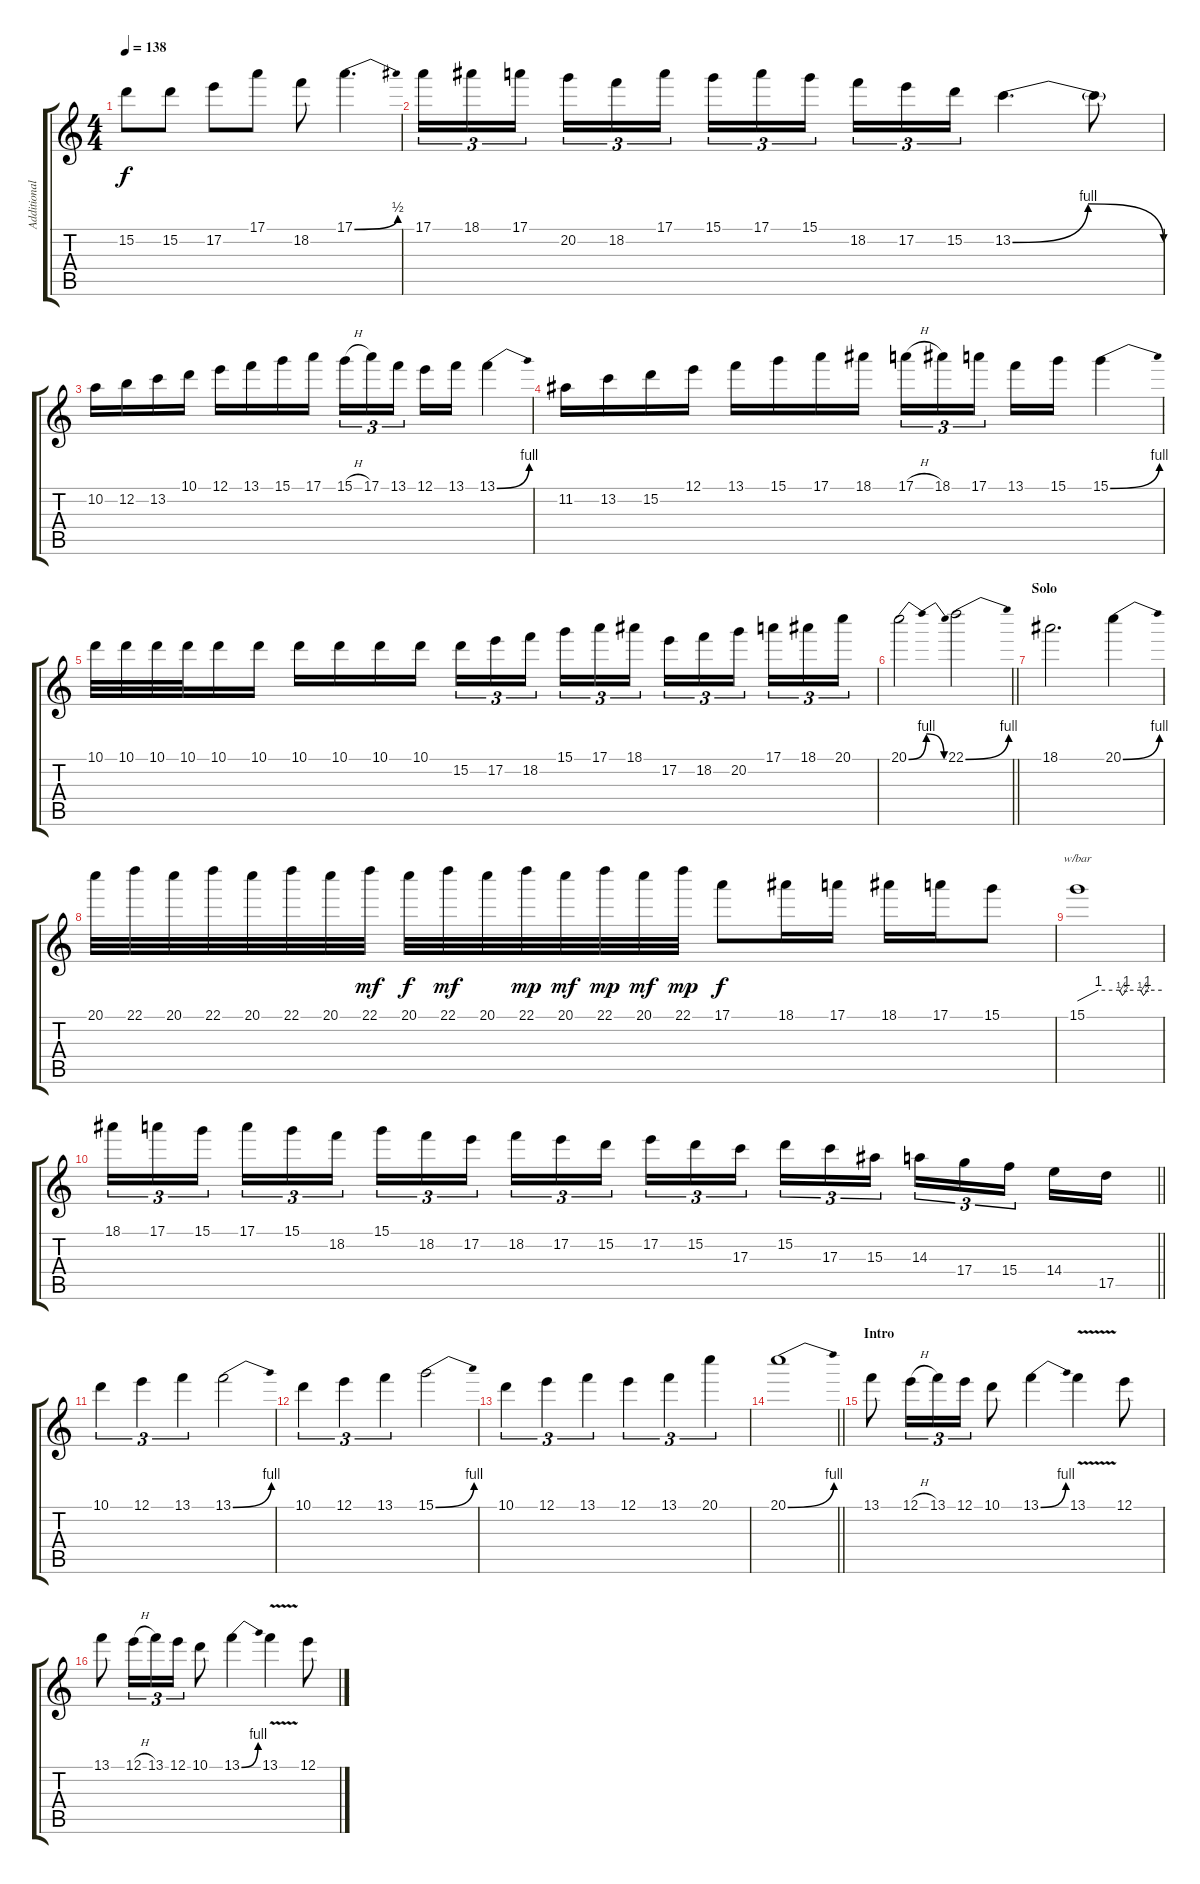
\track ("Additional Guitar" "Additional") {instrument distortionguitar}
\staff {score tabs}
\tuning (E4 B3 G3 D3 A2 E2) {hide}
\ts (4 4)
\tempo 138
\clef g2
\ks c
15.2.8{dy f} 15.2.8 17.2.8 17.1.8 18.2.8 17.1{be (bend 0 0 60 2)}.4{d} |
17.1.16{tu (3 2)} 18.1.16{tu (3 2)} 17.1.16{tu (3 2) beam splitsecondary} 20.2.16{tu (3 2)} 18.2.16{tu (3 2)} 17.1.16{tu (3 2)} 15.1.16{tu (3 2)} 17.1.16{tu (3 2)} 15.1.16{tu (3 2) beam splitsecondary} 18.2.16{tu (3 2)} 17.2.16{tu (3 2)} 15.2.16{tu (3 2)} 13.2{be (bendrelease 0 0 10 4 45 4 60 0)}.4{d} 13.2{t}.8 |
10.2.16 12.2.16 13.2.16 10.1.16 12.1.16 13.1.16 15.1.16 17.1.16 15.1{h}.16{tu (3 2)} 17.1.16{tu (3 2)} 13.1.16{tu (3 2) beam splitsecondary} 12.1.16 13.1.16 13.1{be (bend 0 0 60 4)}.4 |
11.2.16 13.2.16 15.2.16 12.1.16 13.1.16 15.1.16 17.1.16 18.1.16 17.1{h}.16{tu (3 2)} 18.1.16{tu (3 2)} 17.1.16{tu (3 2) beam splitsecondary} 13.1.16 15.1.16 15.1{be (bend 0 0 60 4)}.4 |
10.1.32 10.1.32 10.1.32 10.1.32 10.1.16 10.1.16 10.1.16 10.1.16 10.1.16 10.1.16 15.2.16{tu (3 2)} 17.2.16{tu (3 2)} 18.2.16{tu (3 2) beam splitsecondary} 15.1.16{tu (3 2)} 17.1.16{tu (3 2)} 18.1.16{tu (3 2)} 17.2.16{tu (3 2)} 18.2.16{tu (3 2)} 20.2.16{tu (3 2) beam splitsecondary} 17.1.16{tu (3 2)} 18.1.16{tu (3 2)} 20.1.16{tu (3 2)} |
\barLineRight lightlight
20.1{be (bendrelease 0 0 10 4 40 4 60 0)}.2 22.1{be (bend 0 0 60 4)}.2 |
\section ("" "Solo")
18.1.2{d} 20.1{be (bend 0 0 60 4)}.4 |
20.1.32 22.1.32 20.1.32 22.1.32 20.1.32 22.1.32 20.1.32 22.1.32{dy mf} 20.1.32{dy f} 22.1.32{dy mf} 20.1.32 22.1.32{dy mp} 20.1.32{dy mf} 22.1.32{dy mp} 20.1.32{dy mf} 22.1.32{dy mp} 17.1.8{dy f} 18.1.16 17.1.16 18.1.16 17.1.16 15.1.8 |
15.1.1{tbe (custom default 0 0 15 4 30 4 32 2 35 4 45 4 47 2 50 4 60 4)} |
\barLineRight lightlight
18.1.16{tu (3 2)} 17.1.16{tu (3 2)} 15.1.16{tu (3 2) beam splitsecondary} 17.1.16{tu (3 2)} 15.1.16{tu (3 2)} 18.2.16{tu (3 2)} 15.1.16{tu (3 2)} 18.2.16{tu (3 2)} 17.2.16{tu (3 2) beam splitsecondary} 18.2.16{tu (3 2)} 17.2.16{tu (3 2)} 15.2.16{tu (3 2)} 17.2.16{tu (3 2)} 15.2.16{tu (3 2)} 17.3.16{tu (3 2) beam splitsecondary} 15.2.16{tu (3 2)} 17.3.16{tu (3 2)} 15.3.16{tu (3 2)} 14.3.16{tu (3 2)} 17.4.16{tu (3 2)} 15.4.16{tu (3 2) beam splitsecondary} 14.4.16 17.5.16 |
10.1.4{tu (3 2)} 12.1.4{tu (3 2)} 13.1.4{tu (3 2)} 13.1{be (bend 0 0 60 4)}.2 |
10.1.4{tu (3 2)} 12.1.4{tu (3 2)} 13.1.4{tu (3 2)} 15.1{be (bend 0 0 60 4)}.2 |
10.1.4{tu (3 2)} 12.1.4{tu (3 2)} 13.1.4{tu (3 2)} 12.1.4{tu (3 2)} 13.1.4{tu (3 2)} 20.1.4{tu (3 2)} |
\barLineRight lightlight
20.1{be (bend 0 0 60 4)}.1 |
\section ("" "Intro")
13.1.8 12.1{h}.16{tu (3 2)} 13.1.16{tu (3 2)} 12.1.16{tu (3 2)} 10.1.8 13.1{be (bend 0 0 60 4)}.4 13.1{v}.4 12.1.8 |
13.1.8 12.1{h}.16{tu (3 2)} 13.1.16{tu (3 2)} 12.1.16{tu (3 2)} 10.1.8 13.1{be (bend 0 0 60 4)}.4 13.1{v}.4 12.1.8
